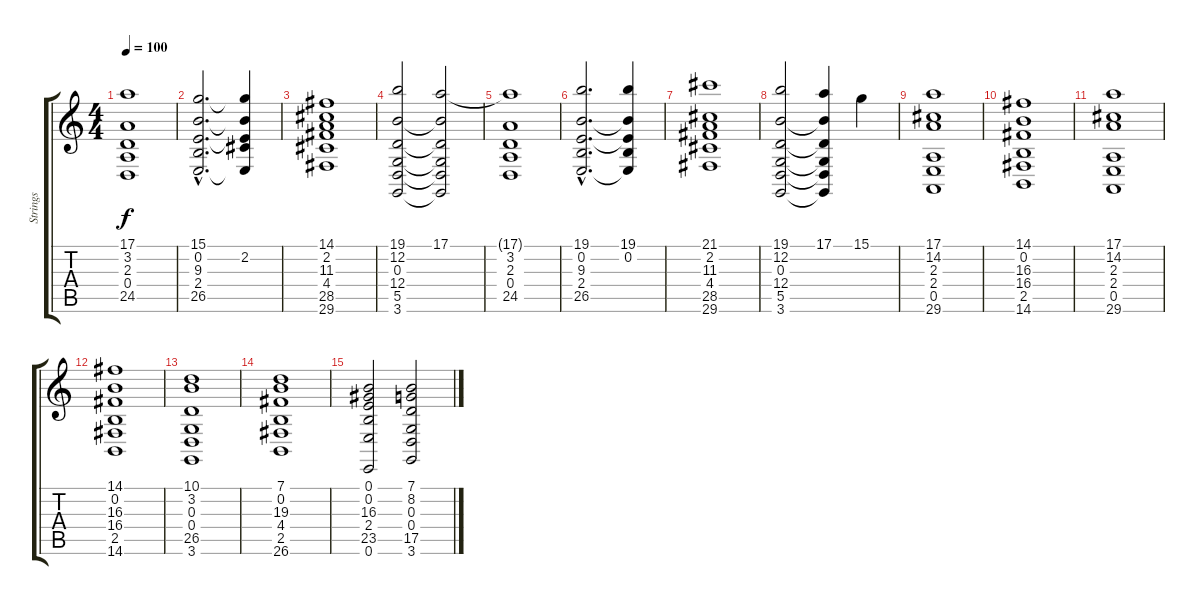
\track ("Strings" "Strings") {instrument stringensemble2}
\staff {score tabs}
\tuning (E4 B3 G3 D3 A2 E2) {hide}
\ts (4 4)
\tempo 100
\clef g2
\ks c
(17.1 3.2 2.3 0.4 24.5).1{dy f instrument stringensemble2} |
(15.1{hac} 0.2{hac} 9.3{hac} 2.4{hac} 26.5{hac}).2{d} (15.1{t} 2.2 9.3{t} 2.4{t} 26.5{t}).4 |
(14.1 2.2 11.3 4.4 28.5 29.6).1 |
(19.1 12.2 0.3 12.4 5.5 3.6).2 (17.1 12.2{t} 0.3{t} 12.4{t} 5.5{t} 3.6{t}).2 |
(17.1{t} 3.2 2.3 0.4 24.5).1 |
(19.1{hac} 0.2{hac} 9.3{hac} 2.4{hac} 26.5{hac}).2{d} (19.1 0.2 9.3{t} 2.4{t} 26.5{t}).4 |
(21.1 2.2 11.3 4.4 28.5 29.6).1 |
(19.1 12.2 0.3 12.4 5.5 3.6).2 (17.1 12.2{t} 0.3{t} 12.4{t} 5.5{t} 3.6{t}).4 15.1.4 |
(17.1 14.2 2.3 2.4 0.5 29.6).1 |
(14.1 0.2 16.3 16.4 2.5 14.6).1 |
(17.1 14.2 2.3 2.4 0.5 29.6).1 |
(14.1 0.2 16.3 16.4 2.5 14.6).1 |
(10.1 3.2 0.3 0.4 26.5 3.6).1 |
(7.1 0.2 19.3 4.4 2.5 26.6).1 |
(0.1 0.2 16.3 2.4 23.5 0.6).2 (7.1 8.2 0.3 0.4 17.5 3.6).2
